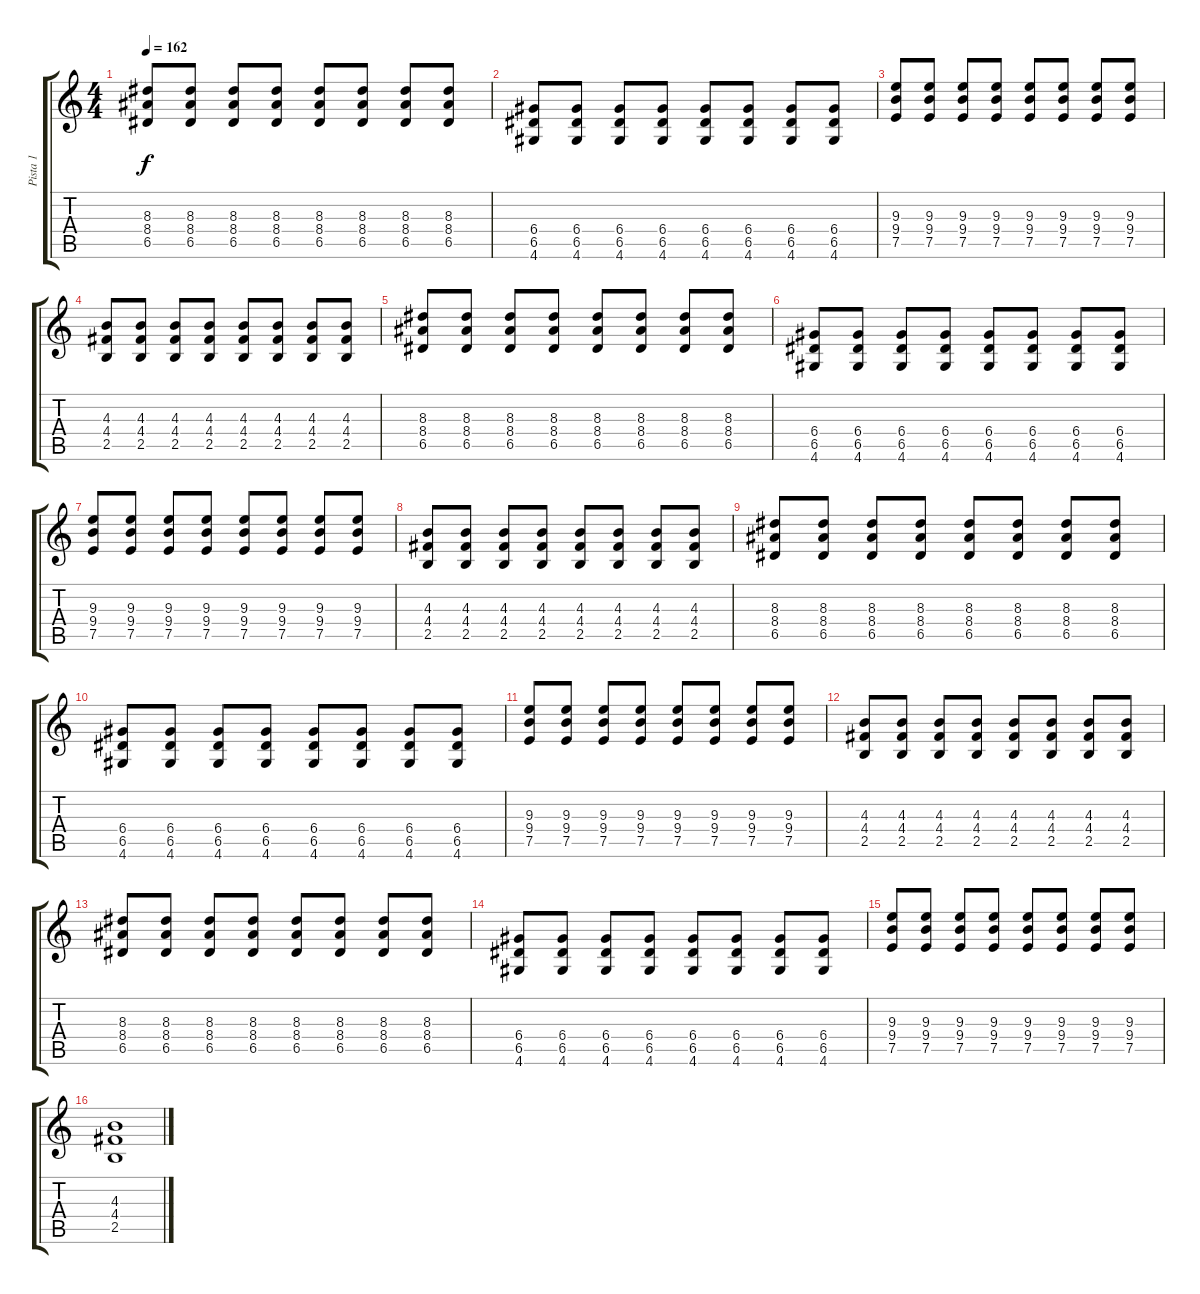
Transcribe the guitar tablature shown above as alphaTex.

\track ("Pista 1" "Pista 1") {instrument overdrivenguitar}
\staff {score tabs}
\tuning (E4 B3 G3 D3 A2 E2) {hide}
\ts (4 4)
\tempo 162
\clef g2
\ks c
(8.3 8.4 6.5).8{dy f} (8.3 8.4 6.5).8 (8.3 8.4 6.5).8 (8.3 8.4 6.5).8 (8.3 8.4 6.5).8 (8.3 8.4 6.5).8 (8.3 8.4 6.5).8 (8.3 8.4 6.5).8 |
(6.4 6.5 4.6).8 (6.4 6.5 4.6).8 (6.4 6.5 4.6).8 (6.4 6.5 4.6).8 (6.4 6.5 4.6).8 (6.4 6.5 4.6).8 (6.4 6.5 4.6).8 (6.4 6.5 4.6).8 |
(9.3 9.4 7.5).8 (9.3 9.4 7.5).8 (9.3 9.4 7.5).8 (9.3 9.4 7.5).8 (9.3 9.4 7.5).8 (9.3 9.4 7.5).8 (9.3 9.4 7.5).8 (9.3 9.4 7.5).8 |
(4.3 4.4 2.5).8 (4.3 4.4 2.5).8 (4.3 4.4 2.5).8 (4.3 4.4 2.5).8 (4.3 4.4 2.5).8 (4.3 4.4 2.5).8 (4.3 4.4 2.5).8 (4.3 4.4 2.5).8 |
(8.3 8.4 6.5).8 (8.3 8.4 6.5).8 (8.3 8.4 6.5).8 (8.3 8.4 6.5).8 (8.3 8.4 6.5).8 (8.3 8.4 6.5).8 (8.3 8.4 6.5).8 (8.3 8.4 6.5).8 |
(6.4 6.5 4.6).8 (6.4 6.5 4.6).8 (6.4 6.5 4.6).8 (6.4 6.5 4.6).8 (6.4 6.5 4.6).8 (6.4 6.5 4.6).8 (6.4 6.5 4.6).8 (6.4 6.5 4.6).8 |
(9.3 9.4 7.5).8 (9.3 9.4 7.5).8 (9.3 9.4 7.5).8 (9.3 9.4 7.5).8 (9.3 9.4 7.5).8 (9.3 9.4 7.5).8 (9.3 9.4 7.5).8 (9.3 9.4 7.5).8 |
(4.3 4.4 2.5).8 (4.3 4.4 2.5).8 (4.3 4.4 2.5).8 (4.3 4.4 2.5).8 (4.3 4.4 2.5).8 (4.3 4.4 2.5).8 (4.3 4.4 2.5).8 (4.3 4.4 2.5).8 |
(8.3 8.4 6.5).8 (8.3 8.4 6.5).8 (8.3 8.4 6.5).8 (8.3 8.4 6.5).8 (8.3 8.4 6.5).8 (8.3 8.4 6.5).8 (8.3 8.4 6.5).8 (8.3 8.4 6.5).8 |
(6.4 6.5 4.6).8 (6.4 6.5 4.6).8 (6.4 6.5 4.6).8 (6.4 6.5 4.6).8 (6.4 6.5 4.6).8 (6.4 6.5 4.6).8 (6.4 6.5 4.6).8 (6.4 6.5 4.6).8 |
(9.3 9.4 7.5).8 (9.3 9.4 7.5).8 (9.3 9.4 7.5).8 (9.3 9.4 7.5).8 (9.3 9.4 7.5).8 (9.3 9.4 7.5).8 (9.3 9.4 7.5).8 (9.3 9.4 7.5).8 |
(4.3 4.4 2.5).8 (4.3 4.4 2.5).8 (4.3 4.4 2.5).8 (4.3 4.4 2.5).8 (4.3 4.4 2.5).8 (4.3 4.4 2.5).8 (4.3 4.4 2.5).8 (4.3 4.4 2.5).8 |
(8.3 8.4 6.5).8 (8.3 8.4 6.5).8 (8.3 8.4 6.5).8 (8.3 8.4 6.5).8 (8.3 8.4 6.5).8 (8.3 8.4 6.5).8 (8.3 8.4 6.5).8 (8.3 8.4 6.5).8 |
(6.4 6.5 4.6).8 (6.4 6.5 4.6).8 (6.4 6.5 4.6).8 (6.4 6.5 4.6).8 (6.4 6.5 4.6).8 (6.4 6.5 4.6).8 (6.4 6.5 4.6).8 (6.4 6.5 4.6).8 |
(9.3 9.4 7.5).8 (9.3 9.4 7.5).8 (9.3 9.4 7.5).8 (9.3 9.4 7.5).8 (9.3 9.4 7.5).8 (9.3 9.4 7.5).8 (9.3 9.4 7.5).8 (9.3 9.4 7.5).8 |
(4.3 4.4 2.5).1{volume 0}
